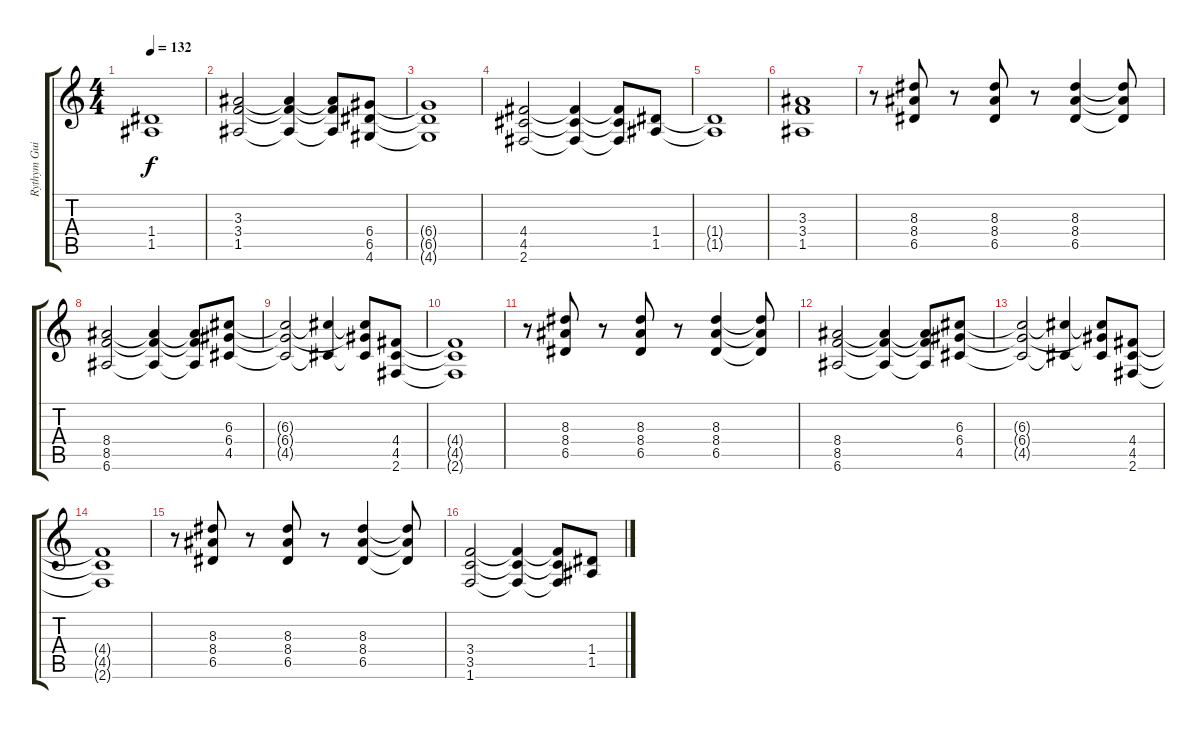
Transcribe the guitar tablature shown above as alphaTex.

\track ("Rythym Guitar" "Rythym Gui") {instrument overdrivenguitar}
\staff {score tabs}
\tuning (E4 B3 G3 D3 A2 E2) {hide}
\ts (4 4)
\tempo 132
\clef g2
\ks c
(1.4{t} 1.5{t}).1{dy f} |
(3.3 3.4 1.5).2 (3.3{t} 3.4{t} 1.5{t}).4 (3.3{t} 3.4{t} 1.5{t}).8 (6.4 6.5 4.6).8 |
(6.4{t} 6.5{t} 4.6{t}).1 |
(4.4 4.5 2.6).2 (4.4{t} 4.5{t} 2.6{t}).4 (4.4{t} 4.5{t} 2.6{t}).8 (1.4 1.5).8 |
(1.4{t} 1.5{t}).1 |
(3.3 3.4 1.5).1 |
r.8 (8.3 8.4 6.5).8 r.8 (8.3 8.4 6.5).8 r.8 (8.3 8.4 6.5).4 (8.3{t} 8.4{t} 6.5{t}).8 |
(8.4 8.5 6.6).2 (8.4{t} 8.5{t} 6.6{t}).4 (8.4{t} 8.5{t} 6.6{t}).8 (6.3 6.4 4.5).8 |
(6.3{t} 6.4{t} 4.5{t}).2 (6.3{t} 4.5{t}).4 (6.3{t} 6.4{t} 4.5{t}).8 (4.4 4.5 2.6).8 |
(4.4{t} 4.5{t} 2.6{t}).1 |
r.8 (8.3 8.4 6.5).8 r.8 (8.3 8.4 6.5).8 r.8 (8.3 8.4 6.5).4 (8.3{t} 8.4{t} 6.5{t}).8 |
(8.4 8.5 6.6).2 (8.4{t} 8.5{t} 6.6{t}).4 (8.4{t} 8.5{t} 6.6{t}).8 (6.3 6.4 4.5).8 |
(6.3{t} 6.4{t} 4.5{t}).2 (6.3{t} 4.5{t}).4 (6.3{t} 6.4{t} 4.5{t}).8 (4.4 4.5 2.6).8 |
(4.4{t} 4.5{t} 2.6{t}).1 |
r.8 (8.3 8.4 6.5).8 r.8 (8.3 8.4 6.5).8 r.8 (8.3 8.4 6.5).4 (8.3{t} 8.4{t} 6.5{t}).8 |
(3.4 3.5 1.6).2 (3.4{t} 3.5{t} 1.6{t}).4 (3.4{t} 3.5{t} 1.6{t}).8 (1.4 1.5).8
